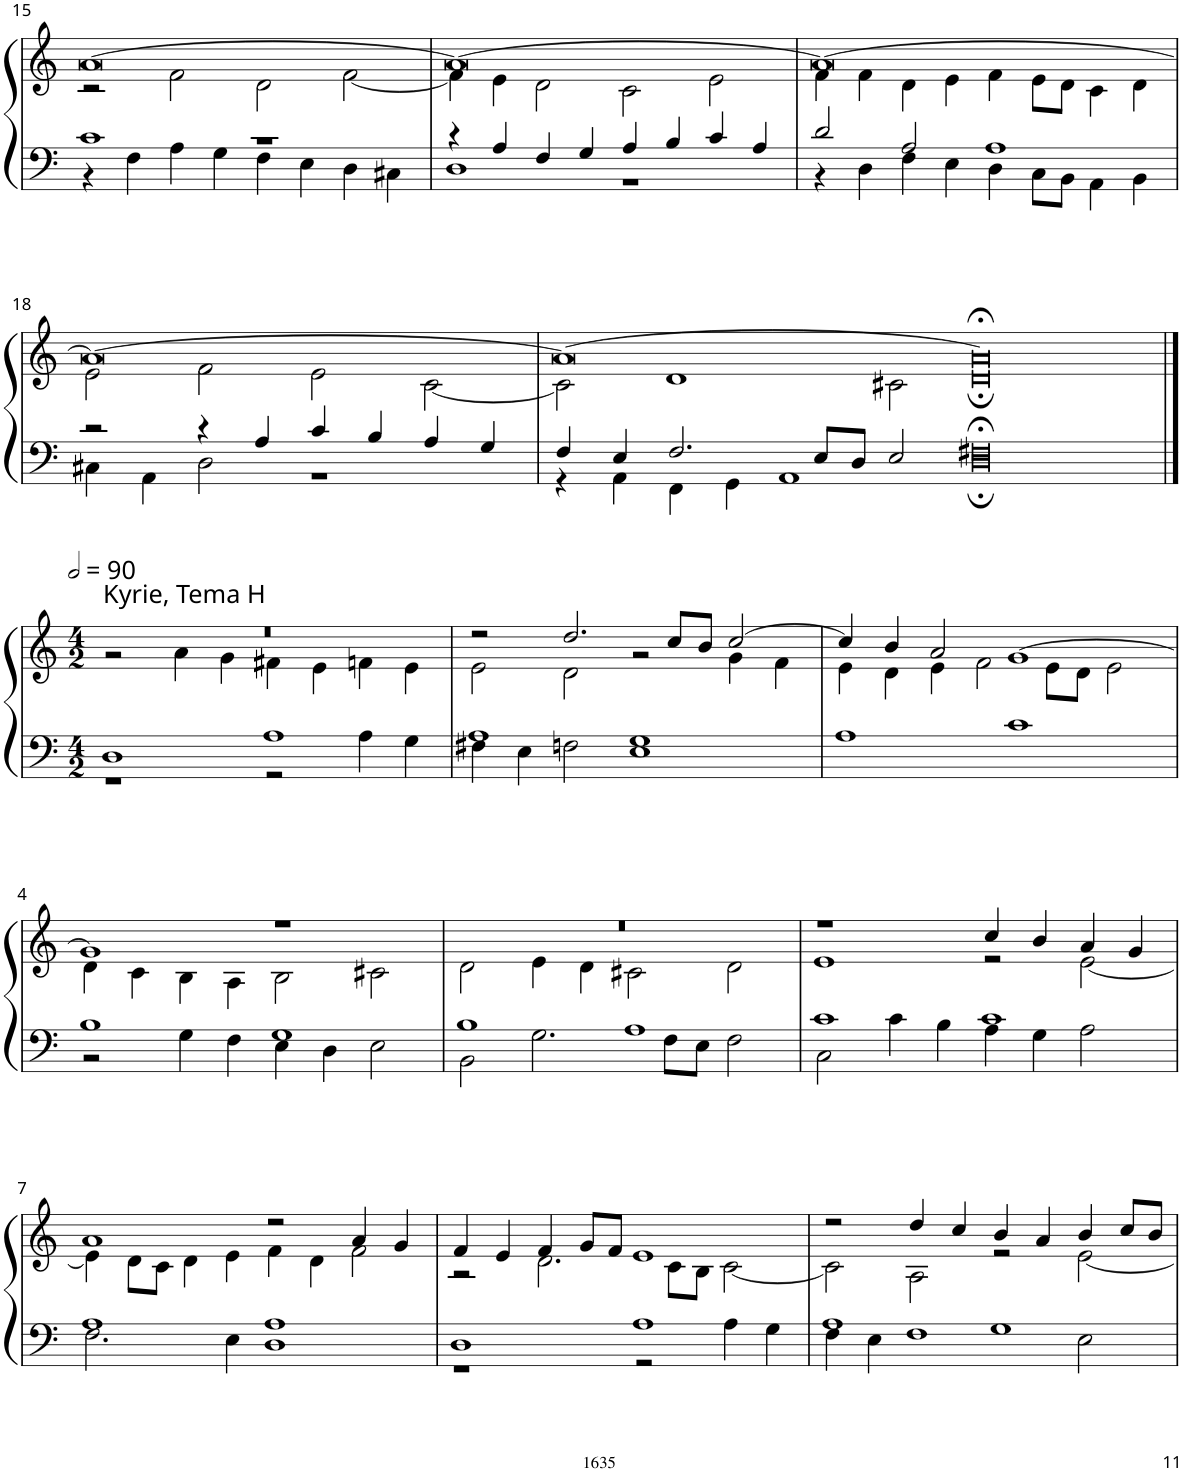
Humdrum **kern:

**kern	**kern
*part1	*part1
*staff2	*staff1
*I"Organ	*
*I'Org.	*
!!LO:PB:g=z
*clefF4	*clefG2
*k[]	*k[]
*M4/2	*M4/2
=15	=15
*^	*^
1c	4r	[0a	2r
.	4F\	.	.
.	4A\	.	2f\
.	4G\	.	.
1r	4F\	.	2d\
.	4E\	.	.
.	4D\	.	[2f\
.	4C#X\	.	.
=16	=16	=16	=16
4r	1D	0a_	4f\]
4A/	.	.	4e\
4F/	.	.	2d\
4G/	.	.	.
4A/	1r	.	2c\
4B/	.	.	.
4c/	.	.	2e\
4A/	.	.	.
=17	=17	=17	=17
2d/	4r	0a_	4f\
.	4D\	.	4f\
2A/	4F\	.	4d\
.	4E\	.	4e\
1A	4D\	.	4f\
.	8C\L	.	8e\L
.	8BB\J	.	8d\J
.	4AA\	.	4c\
.	4BB\	.	4d\
!!LO:LB:g=z	!!
=18	=18	=18	=18
2r	4C#X\	0a_	2e\
.	4AA\	.	.
4r	2D\	.	2f\
4A/	.	.	.
4c/	1r	.	2e\
4B/	.	.	.
4A/	.	.	[2c\
4G/	.	.	.
=19	=19	=19	=19
4F/	4r	0a_	2c\]
4E/	4AA\	.	.
2.F/	4FF\	.	1d
.	4GG\	.	.
.	1AA	.	.
8E/L	.	.	.
8D/J	.	.	.
2E/	.	.	2c#X\
=20-	=20-	=20-	=20-
0F#X;<	0D;	0a;<]	0d;
!!LO:LB:g=z	!!
==1	==1	==1	==1
*M4/2	*	*M4/2	*
*	*	*MM180	*
!	!	!LO:TX:a:t=Kyrie, Tema H	!
1D	1r	0r	2r
.	.	.	4a\
.	.	.	4g\
1A	2r	.	4f#X\
.	.	.	4e\
.	4A\	.	4fn\
.	4G\	.	4e\
=2	=2	=2	=2
1A	4F#X\	2r	2e\
.	4E\	.	.
.	2Fn\	2.dd/	2d\
1G	1E	.	2r
.	.	8cc/L	.
.	.	8b/J	.
.	.	[2cc/	4g\
.	.	.	4f\
*v	*v	*	*
=3	=3	=3
1A	4cc/]	4e\
.	4b/	4d\
.	2a/	4e\
.	.	2f\
1c	[1g	.
.	.	8e\L
.	.	8d\J
.	.	2e\
!!LO:LB:g=z	!!
=4	=4	=4
*^	*	*
1B	2r	1g]	4d\
.	.	.	4c\
.	4G\	.	4B\
.	4F\	.	4A\
1G	4E\	1r	2B\
.	4D\	.	.
.	2E\	.	2c#X\
=5	=5	=5	=5
1B	2BB\	0r	2d\
.	2.G\	.	4e\
.	.	.	4d\
1A	.	.	2c#X\
.	8F\L	.	.
.	8E\J	.	.
.	2F\	.	2d\
=6	=6	=6	=6
1c	2C\	1r	1e
.	4c\	.	.
.	4B\	.	.
1c	4A\	4cc/	2r
.	4G\	4b/	.
.	2A\	4a/	[2e\
.	.	4g/	.
!!LO:LB:g=z	!!
=7	=7	=7	=7
1A	2.F\	1a	4e\]
.	.	.	8d\L
.	.	.	8c\J
.	.	.	4d\
.	4E\	.	4e\
1A	1D	2r	4f\
.	.	.	4d\
.	.	4a/	2f\
.	.	4g/	.
=8	=8	=8	=8
1D	1r	4f/	2r
.	.	4e/	.
.	.	4f/	2.d\
.	.	8g/L	.
.	.	8f/J	.
1A	2r	1e	.
.	.	.	8c\L
.	.	.	8B\J
.	4A\	.	[2c\
.	4G\	.	.
=9	=9	=9	=9
1A	4F\	2r	2c\]
.	4E\	.	.
.	1F	4dd/	2A\
.	.	4cc/	.
1G	.	4b/	2r
.	.	4a/	.
.	2E\	4b/	[2e\
.	.	8cc/L	.
.	.	8b/J	.
*v	*v	*	*
*	*v	*v
=	=
*-	*-
